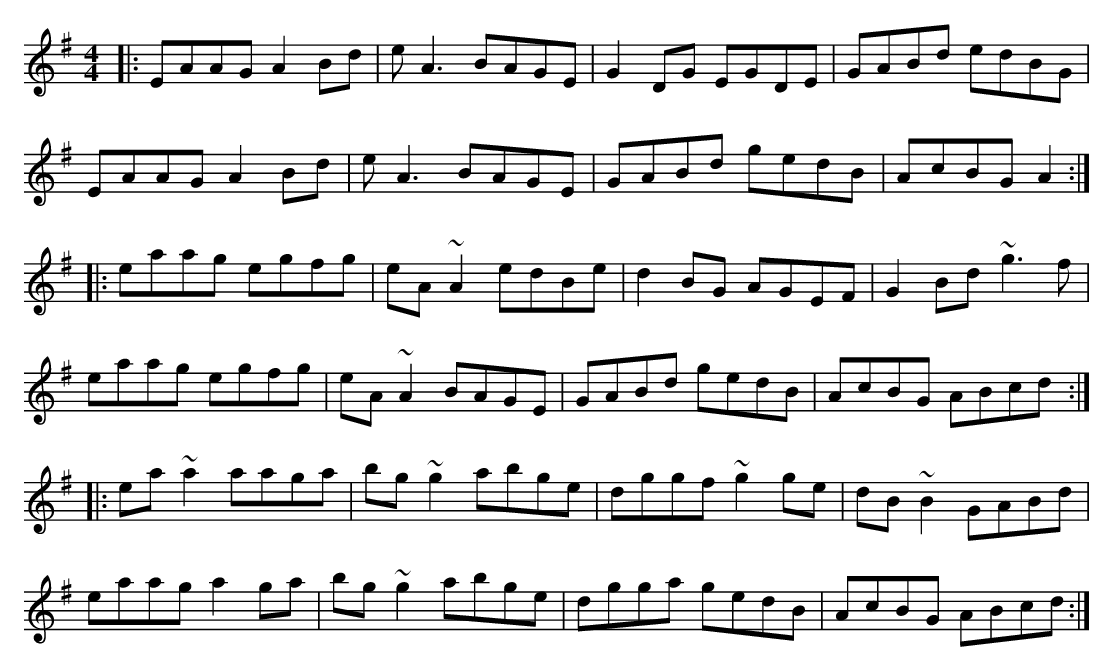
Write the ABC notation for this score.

X:1
M:4/4
K:Ador
|:EAAG A2Bd|eA3 BAGE|G2DG EGDE|GABd edBG|
EAAG A2Bd|eA3 BAGE|GABd gedB|AcBG A2:|
|:eaag egfg|eA~A2 edBe|d2BG AGEF|G2Bd ~g3f|
eaag egfg|eA~A2BAGE|GABd gedB|AcBG ABcd:|
|:ea~a2 aaga|bg~g2 abge|dggf ~g2ge|dB~B2 GABd|
eaag a2ga|bg~g2 abge|dgga gedB|AcBG ABcd:|
